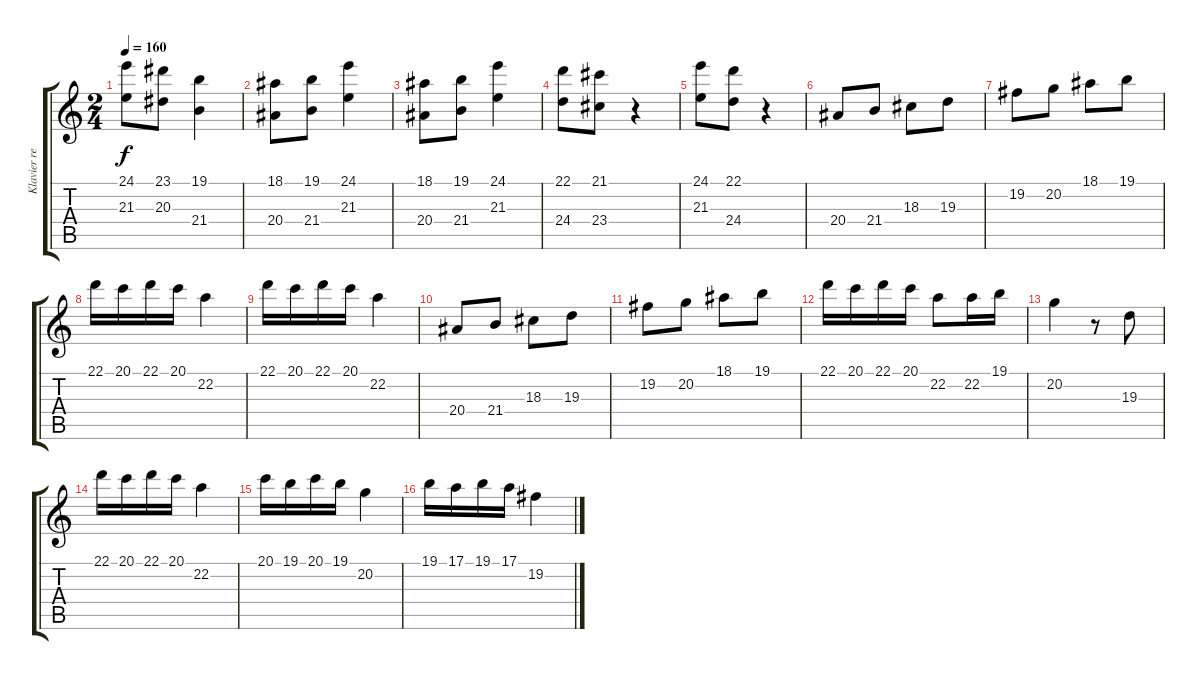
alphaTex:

\track ("Klavier rechte Hand" "Klavier re") {instrument acousticgrandpiano}
\staff {score tabs}
\tuning (E4 B3 G3 D3 A2 E2) {hide}
\ts (2 4)
\tempo 160
\clef g2
\ks c
(24.1 21.3).8{dy f} (23.1 20.3).8 (19.1 21.4).4 |
(18.1 20.4).8 (19.1 21.4).8 (24.1 21.3).4 |
(18.1 20.4).8 (19.1 21.4).8 (24.1 21.3).4 |
(22.1 24.4).8 (21.1 23.4).8 r.4 |
(24.1 21.3).8 (22.1 24.4).8 r.4 |
20.4.8 21.4.8 18.3.8 19.3.8 |
19.2.8 20.2.8 18.1.8 19.1.8 |
22.1.16 20.1.16 22.1.16 20.1.16 22.2.4 |
22.1.16 20.1.16 22.1.16 20.1.16 22.2.4 |
20.4.8 21.4.8 18.3.8 19.3.8 |
19.2.8 20.2.8 18.1.8 19.1.8 |
22.1.16 20.1.16 22.1.16 20.1.16 22.2.8 22.2.16 19.1.16 |
20.2.4 r.8 19.3.8 |
22.1.16 20.1.16 22.1.16 20.1.16 22.2.4 |
20.1.16 19.1.16 20.1.16 19.1.16 20.2.4 |
19.1.16 17.1.16 19.1.16 17.1.16 19.2.4
